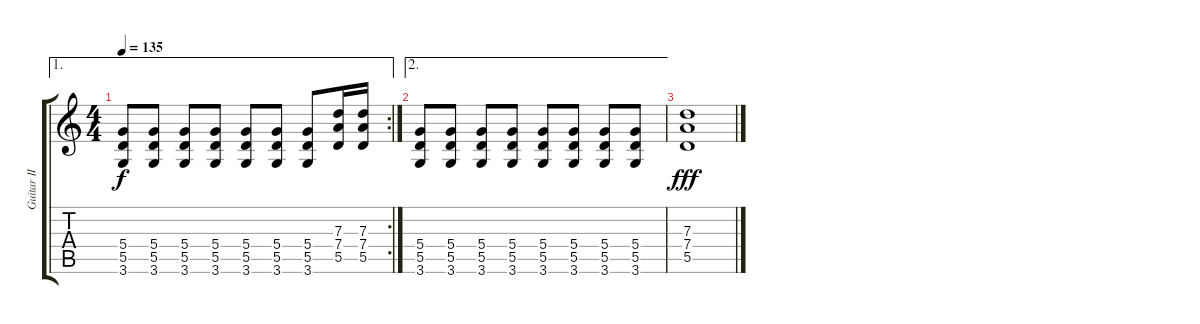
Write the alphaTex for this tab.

\track ("Guitar II" "Guitar II") {instrument overdrivenguitar}
\staff {score tabs}
\tuning (E4 B3 G3 D3 A2 E2) {hide}
\ae 1
\rc 2
\ts (4 4)
\tempo 135
\clef g2
\ks c
(5.4 5.5 3.6).8{dy f} (5.4 5.5 3.6).8 (5.4 5.5 3.6).8 (5.4 5.5 3.6).8 (5.4 5.5 3.6).8 (5.4 5.5 3.6).8 (5.4 5.5 3.6).8 (7.3 7.4 5.5).16 (7.3 7.4 5.5).16 |
\ae 2
(5.4 5.5 3.6).8 (5.4 5.5 3.6).8 (5.4 5.5 3.6).8 (5.4 5.5 3.6).8 (5.4 5.5 3.6).8 (5.4 5.5 3.6).8 (5.4 5.5 3.6).8 (5.4 5.5 3.6).8 |
(7.3 7.4 5.5).1{dy fff}
